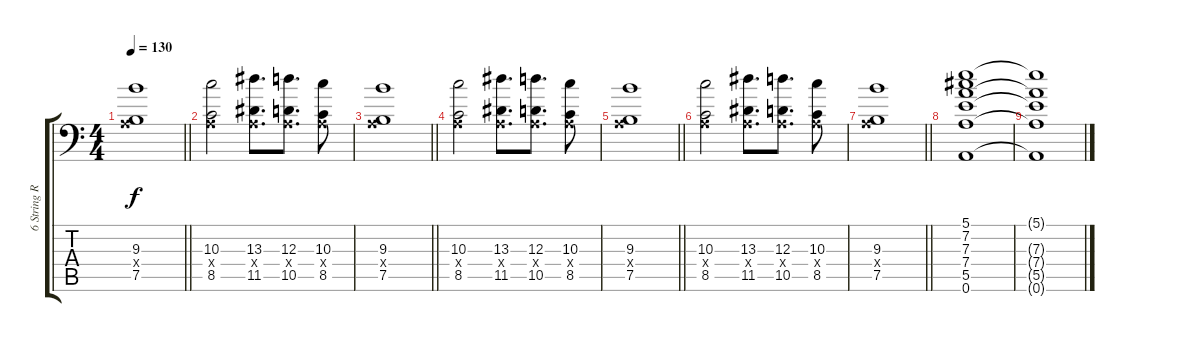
\track ("6 String Right" "6 String R") {instrument distortionguitar}
\staff {score tabs}
\tuning (B3 Gb3 D3 A2 E2 A1) {hide}
\ts (4 4)
\tempo 130
\clef f4
\barLineRight lightlight
\ks c
(9.3 0.4{x} 7.5).1{dy f} |
(10.3 0.4{x} 8.5).2 (13.3 0.4{x} 11.5).8{d} (12.3 0.4{x} 10.5).8{d} (10.3 0.4{x} 8.5).8 |
\barLineRight lightlight
(9.3 0.4{x} 7.5).1 |
(10.3 0.4{x} 8.5).2 (13.3 0.4{x} 11.5).8{d} (12.3 0.4{x} 10.5).8{d} (10.3 0.4{x} 8.5).8 |
\barLineRight lightlight
(9.3 0.4{x} 7.5).1 |
(10.3 0.4{x} 8.5).2 (13.3 0.4{x} 11.5).8{d} (12.3 0.4{x} 10.5).8{d} (10.3 0.4{x} 8.5).8 |
\barLineRight lightlight
(9.3 0.4{x} 7.5).1 |
\section ("" "")
(5.1 7.2 7.3 7.4 5.5 0.6).1 |
(5.1{t} 7.3{t} 7.4{t} 5.5{t} 0.6{t}).1
